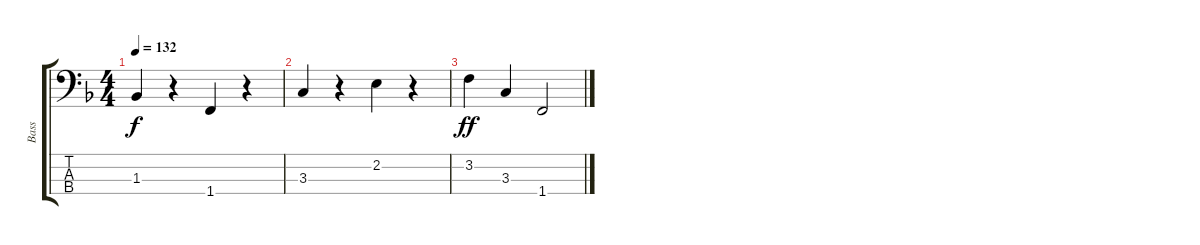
\track ("Bass" "Bass") {instrument electricbassfinger}
\staff {score tabs}
\tuning (G2 D2 A1 E1) {hide}
\ts (4 4)
\tempo 132
\clef f4
\ks f
1.3.4{dy f} r.4 1.4.4 r.4 |
3.3.4 r.4 2.2.4 r.4 |
3.2.4{dy ff} 3.3.4 1.4.2
